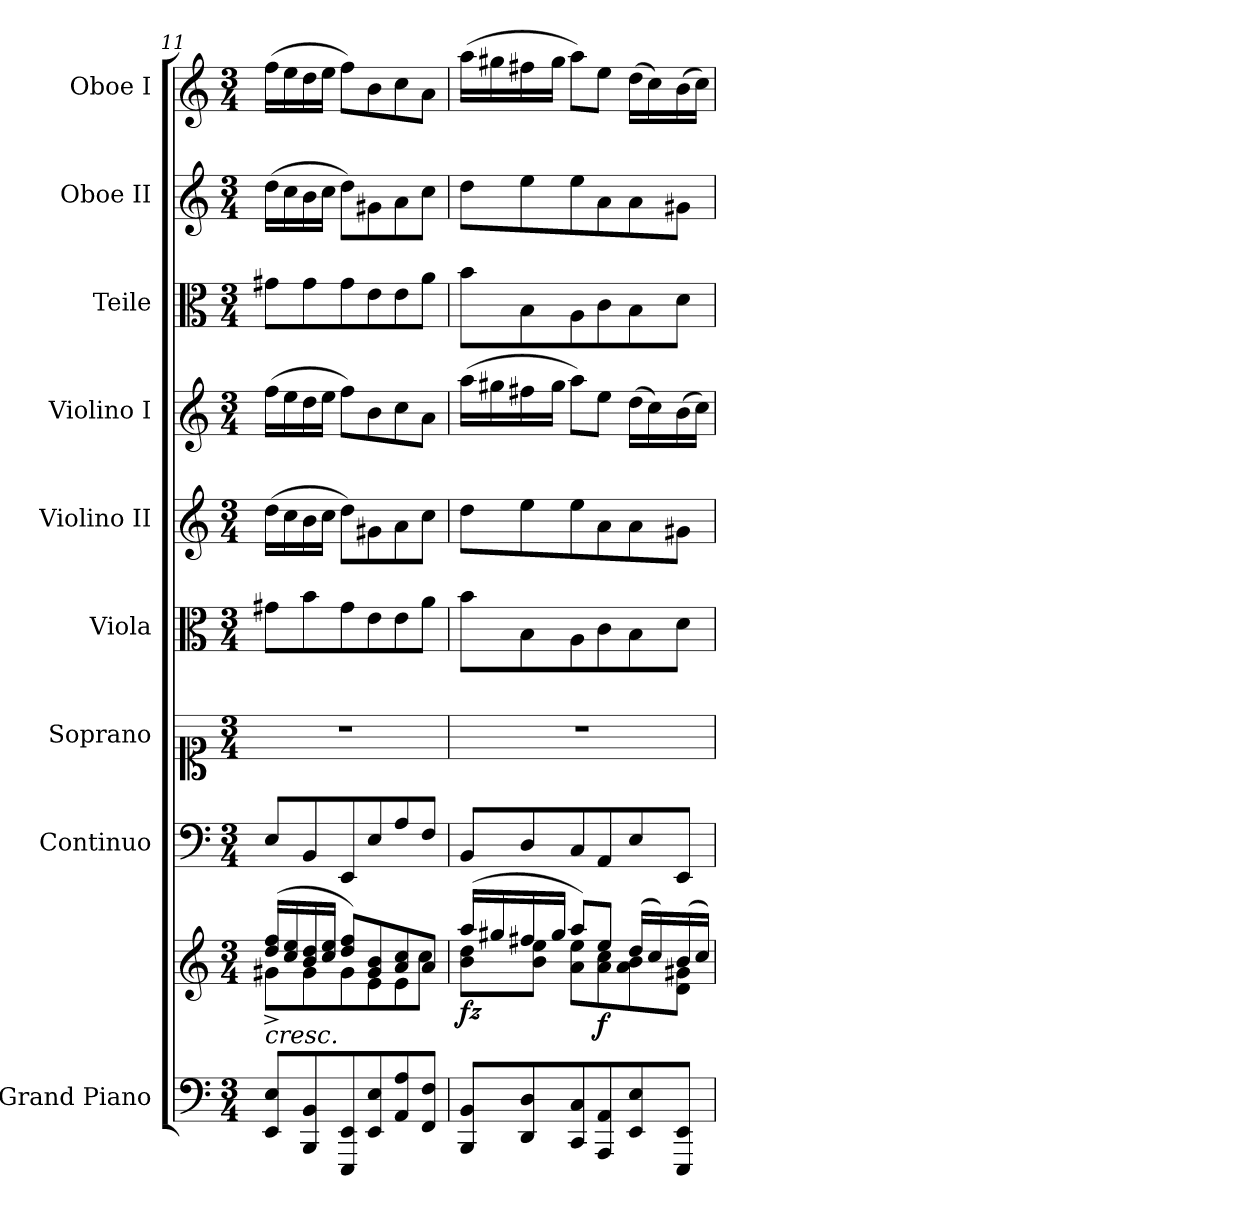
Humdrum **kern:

**kern	**kern	**dynam	**kern	**kern	**kern	**kern	**kern	**kern	**kern	**kern
*part9	*part9	*part9	*part8	*part7	*part6	*part5	*part4	*part3	*part2	*part1
*staff10	*staff9	*staff9/10	*staff8	*staff7	*staff6	*staff5	*staff4	*staff3	*staff2	*staff1
*I"Grand Piano	*	*	*I"Continuo	*I"Soprano	*I"Viola	*I"Violino II	*I"Violino I	*I"Teile	*I"Oboe II	*I"Oboe I
*I'Pno	*	*	*	*	*	*	*	*	*I'Ob	*I'Ob
!!LO:PB:g=z
*clefF4	*clefG2	*	*clefF4	*clefC1	*clefC3	*clefG2	*clefG2	*clefC3	*clefG2	*clefG2
*k[]	*k[]	*	*k[]	*k[]	*k[]	*k[]	*k[]	*k[]	*k[]	*k[]
*M3/4	*M3/4	*	*M3/4	*M3/4	*M3/4	*M3/4	*M3/4	*M3/4	*M3/4	*M3/4
=11	=11	=11	=11	=11	=11	=11	=11	=11	=11	=11
*	*^	*	*	*	*	*	*	*	*	*
!	!LO:TX:b:i:t=cresc.	!	!	!	!	!	!	!	!	!	!
8EE/ 8E/L	(>16dd/ 16ff/LL	8g#X^\L	.	8E/L	2.r	8g#X\L	(>16dd\LL	(>16ff\LL	8g#X\L	(>16dd\LL	(>16ff\LL
.	16cc/ 16ee/	.	.	.	.	.	16cc\	16ee\	.	16cc\	16ee\
8BBB/ 8BB/	16b/ 16dd/	8g#\	.	8BB/	.	8b\	16b\	16dd\	8g#\	16b\	16dd\
.	16cc/ 16ee/JJ	.	.	.	.	.	16cc\JJ	16ee\JJ	.	16cc\JJ	16ee\JJ
8EEE/ 8EE/	8dd/ 8ff/L)	8g#\	.	8EE/	.	8g#\	8dd\L)	8ff\L)	8g#\	8dd\L)	8ff\L)
8EE/ 8E/	8g#/ 8b/	8e\	.	8E/	.	8e\	8g#X\	8b\	8e\	8g#X\	8b\
8AA/ 8A/	8a/ 8cc/	8e\	.	8A/	.	8e\	8a\	8cc\	8e\	8a\	8cc\
8FF/ 8F/J	8a/J	8cc\J	.	8F/J	.	8a\J	8cc\J	8a\J	8a\J	8cc\J	8a\J
=12	=12	=12	=12	=12	=12	=12	=12	=12	=12	=12	=12
!	!	!	!LO:DY:b	!	!	!	!	!	!	!	!
8BBB/ 8BB/L	(>16aa/LL	8b\ 8dd\L	fz	8BB/L	2.r	8b\L	8dd\L	(>16aa\LL	8b\L	8dd\L	(>16aa\LL
.	16gg#X/	.	.	.	.	.	.	16gg#X\	.	.	16gg#X\
8DD/ 8D/	16ff#X/	8b\ 8ee\J	.	8D/	.	8B\	8ee\	16ff#X\	8B\	8ee\	16ff#X\
.	16gg#/JJ	.	.	.	.	.	.	16gg#\JJ	.	.	16gg#\JJ
8CC/ 8C/	8aa/L)	8a\ 8ee\L	.	8C/	.	8A\	8ee\	8aa\L)	8A\	8ee\	8aa\L)
!	!	!	!LO:DY:b	!	!	!	!	!	!	!	!
8AAA/ 8AA/	8ee/J	8a\ 8cc\	f	8AA/	.	8c\	8a\	8ee\J	8c\	8a\	8ee\J
8EE/ 8E/	(>16dd/LL	8a\ 8b\	.	8E/	.	8B\	8a\	(>16dd\LL	8B\	8a\	(>16dd\LL
.	16cc/)	.	.	.	.	.	.	16cc\)	.	.	16cc\)
8EEE/ 8EE/J	(>16b/	8d\ 8g#X\J	.	8EE/J	.	8d\J	8g#X\J	(>16b\	8d\J	8g#X\J	(>16b\
.	16cc/JJ)	.	.	.	.	.	.	16cc\JJ)	.	.	16cc\JJ)
*	*v	*v	*	*	*	*	*	*	*	*	*
=	=	=	=	=	=	=	=	=	=	=
*-	*-	*-	*-	*-	*-	*-	*-	*-	*-	*-
